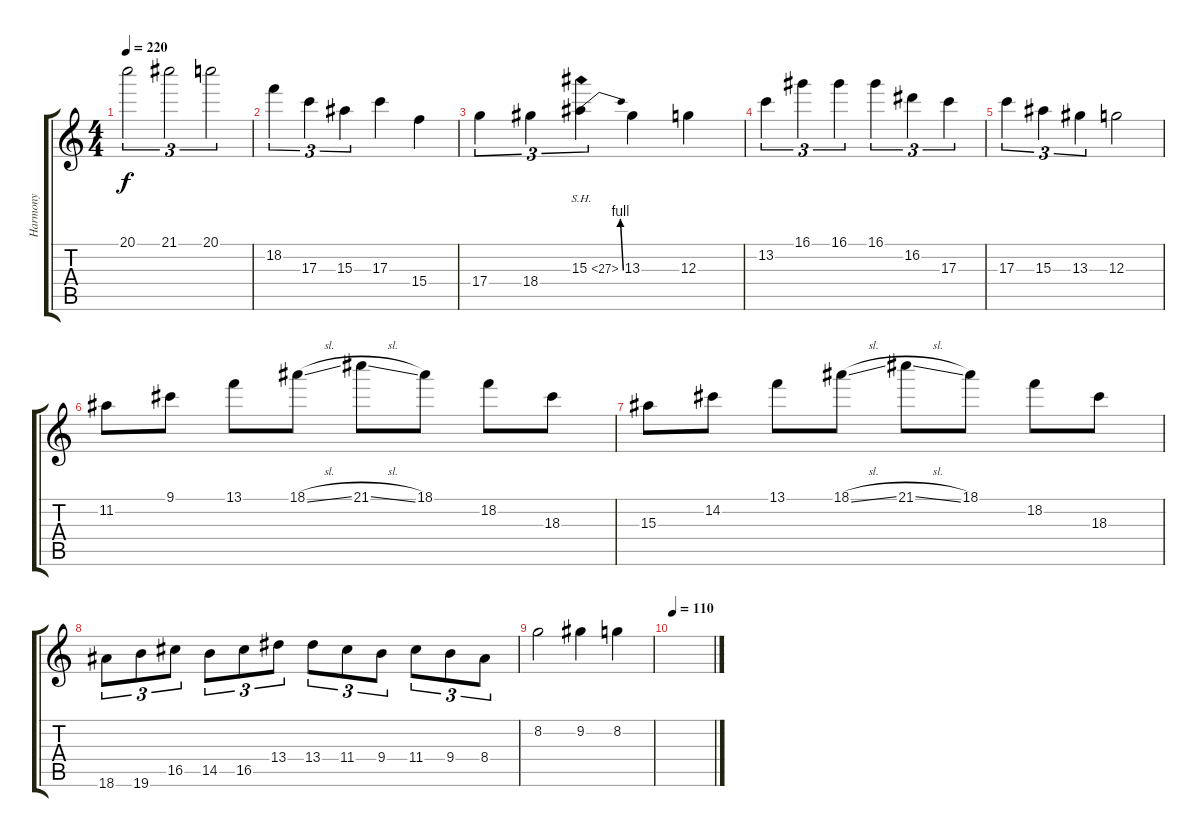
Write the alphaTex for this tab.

\track ("Harmony" "Harmony") {mute instrument distortionguitar}
\staff {score tabs}
\tuning (E4 B3 G3 D3 A2 E2) {hide}
\ts (4 4)
\tempo 220
\clef g2
\ks c
20.1.2{tu (3 2) dy f} 21.1.2{tu (3 2)} 20.1.2{tu (3 2)} |
18.2.4{tu (3 2)} 17.3.4{tu (3 2)} 15.3.4{tu (3 2)} 17.3.4 15.4.4 |
17.4.4{tu (3 2)} 18.4.4{tu (3 2)} 15.3{be (bend 0 0 60 4) sh 12}.4{tu (3 2)} 13.3.4 12.3.4 |
13.2.4{tu (3 2)} 16.1.4{tu (3 2)} 16.1.4{tu (3 2)} 16.1.4{tu (3 2)} 16.2.4{tu (3 2)} 17.3.4{tu (3 2)} |
17.3.4{tu (3 2)} 15.3.4{tu (3 2)} 13.3.4{tu (3 2)} 12.3.2 |
11.2.8 9.1.8 13.1.8 18.1{sl}.8 21.1{sl}.8 18.1.8 18.2.8 18.3.8 |
15.3.8 14.2.8 13.1.8 18.1{sl}.8 21.1{sl}.8 18.1.8 18.2.8 18.3.8 |
18.6.8{tu (3 2)} 19.6.8{tu (3 2)} 16.5.8{tu (3 2)} 14.5.8{tu (3 2)} 16.5.8{tu (3 2)} 13.4.8{tu (3 2)} 13.4.8{tu (3 2)} 11.4.8{tu (3 2)} 9.4.8{tu (3 2)} 11.4.8{tu (3 2)} 9.4.8{tu (3 2)} 8.4.8{tu (3 2)} |
8.2.2 9.2.4 8.2.4 |
\tempo 110
